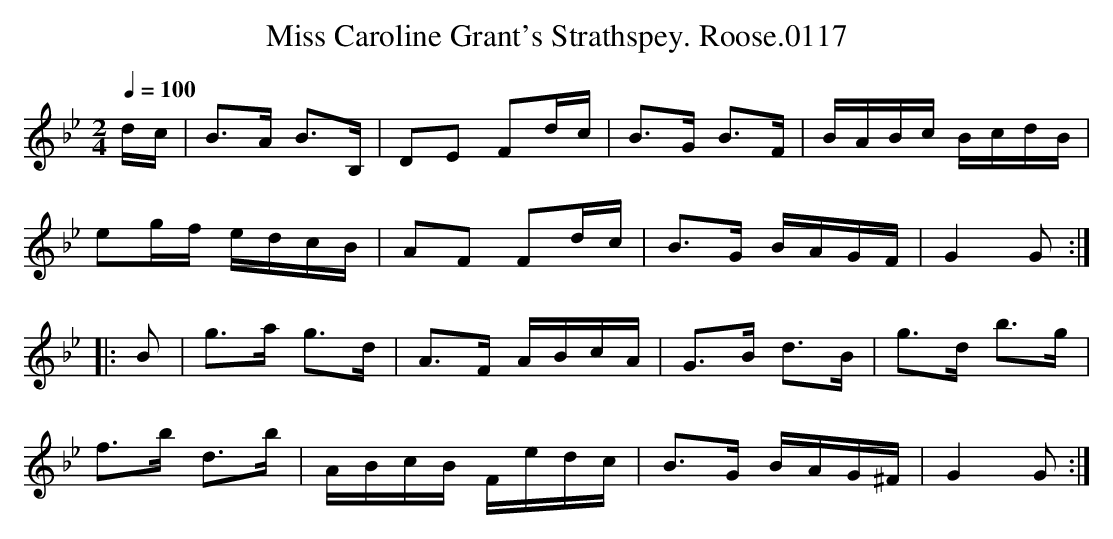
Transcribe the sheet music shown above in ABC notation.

X:1
T:Miss Caroline Grant's Strathspey. Roose.0117
M:2/4
L:1/8
Q:1/4=100
K:Gm
d/c/|B>A B>B,|DE Fd/c/|B>G B>F|B/A/B/c/ B/c/d/B/|
eg/f/ e/d/c/B/|AF Fd/c/|B>G B/A/G/F/|G2 G:|
|:B|g>a g>d|A>F A/B/c/A/|G>B d>B|g>d b>g|
f>b d>b|A/B/c/B/ F/e/d/c/|B>G B/A/G/^F/|G2 G:|
